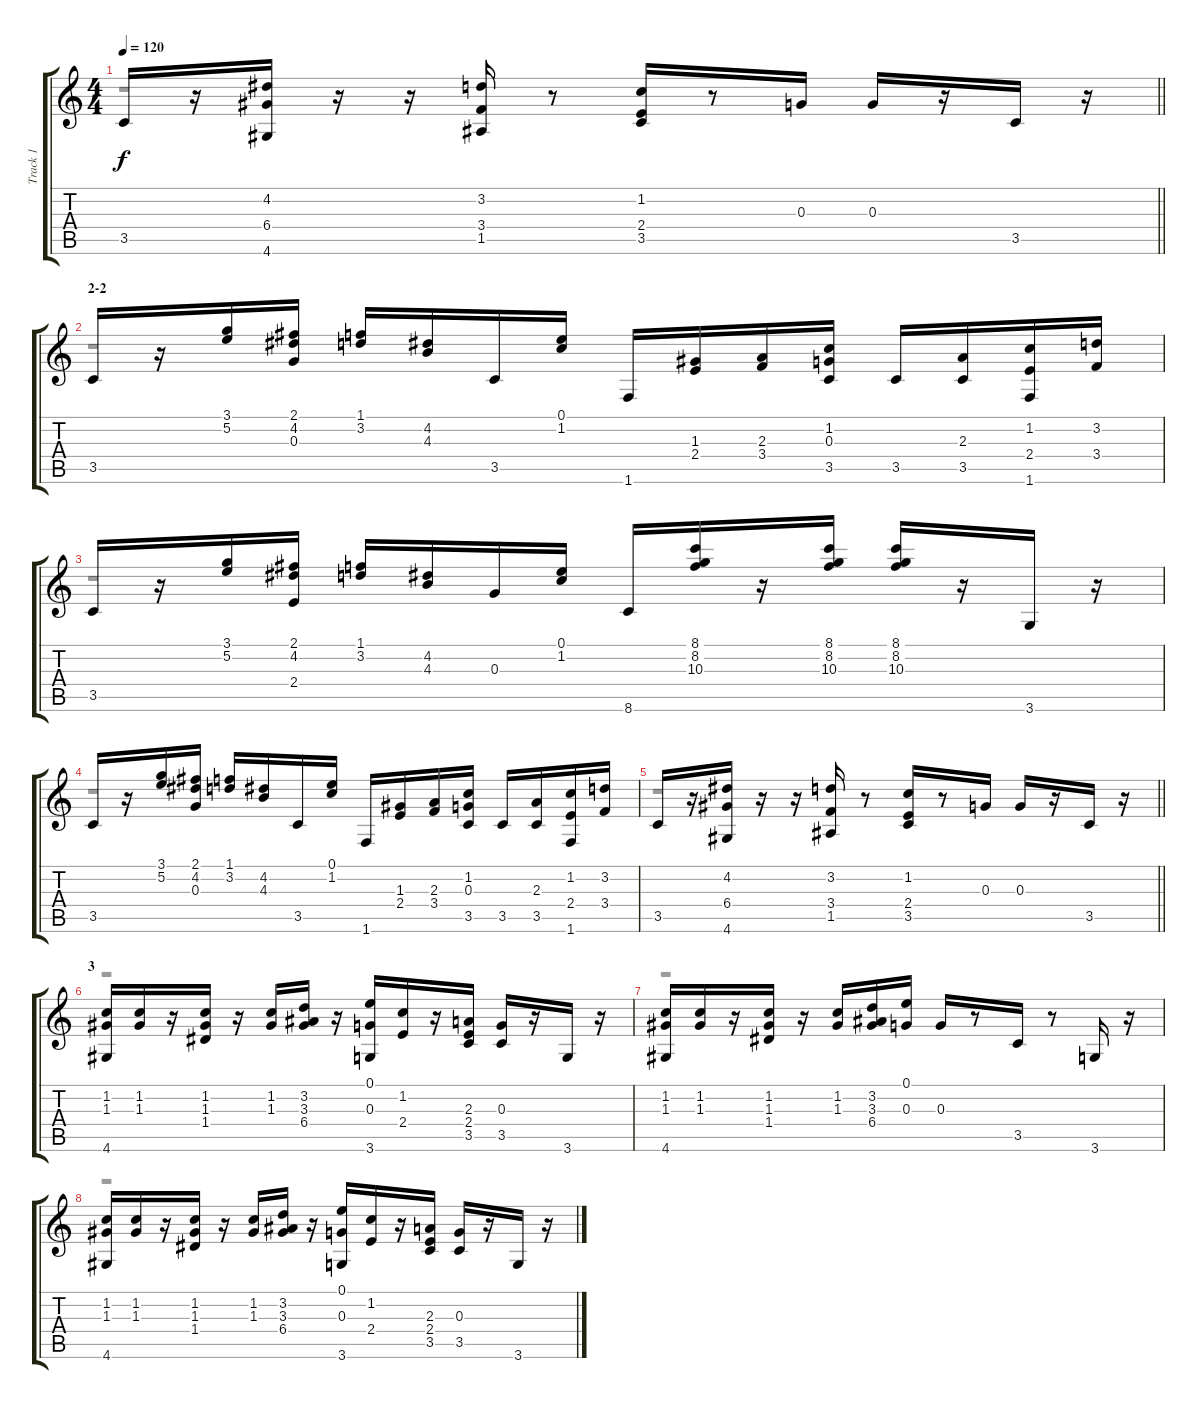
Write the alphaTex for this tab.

\track ("Track 1" "Track 1") {instrument acousticguitarsteel}
\staff {score tabs}
\tuning (E4 B3 G3 D3 A2 E2) {hide}
\voice
\ts (4 4)
\tempo 120
\clef g2
\barLineRight lightlight
\ks c
3.5.16{dy f} r.16 (4.2 6.4 4.6).16 r.16 r.16 (3.2 3.4 1.5).16 r.8 (1.2 2.4 3.5).16 r.8 0.3.16 0.3.16 r.16 3.5.16 r.16 |
\section ("" "2-2")
3.5.16 r.16 (3.1 5.2).16 (2.1 4.2 0.3).16 (1.1 3.2).16 (4.2 4.3).16 3.5.16 (0.1 1.2).16 1.6.16 (1.3 2.4).16 (2.3 3.4).16 (1.2 0.3 3.5).16 3.5.16 (2.3 3.5).16 (1.2 2.4 1.6).16 (3.2 3.4).16 |
3.5.16 r.16 (3.1 5.2).16 (2.1 4.2 2.4).16 (1.1 3.2).16 (4.2 4.3).16 0.3.16 (0.1 1.2).16 8.6.16 (8.1 8.2 10.3).16 r.16 (8.1 8.2 10.3).16 (8.1 8.2 10.3).16 r.16 3.6.16 r.16 |
3.5.16 r.16 (3.1 5.2).16 (2.1 4.2 0.3).16 (1.1 3.2).16 (4.2 4.3).16 3.5.16 (0.1 1.2).16 1.6.16 (1.3 2.4).16 (2.3 3.4).16 (1.2 0.3 3.5).16 3.5.16 (2.3 3.5).16 (1.2 2.4 1.6).16 (3.2 3.4).16 |
\barLineRight lightlight
3.5.16 r.16 (4.2 6.4 4.6).16 r.16 r.16 (3.2 3.4 1.5).16 r.8 (1.2 2.4 3.5).16 r.8 0.3.16 0.3.16 r.16 3.5.16 r.16 |
\section ("" "3")
(1.2 1.3 4.6).16 (1.2 1.3).16 r.16 (1.2 1.3 1.4).16 r.16 (1.2 1.3).16 (3.2 3.3 6.4).16 r.16 (0.1 0.3 3.6).16 (1.2 2.4).16 r.16 (2.3 2.4 3.5).16 (0.3 3.5).16 r.16 3.6.16 r.16 |
(1.2 1.3 4.6).16 (1.2 1.3).16 r.16 (1.2 1.3 1.4).16 r.16 (1.2 1.3).16 (3.2 3.3 6.4).16 (0.1 0.3).16 0.3.16 r.8 3.5.16 r.8 3.6.16 r.16 |
(1.2 1.3 4.6).16 (1.2 1.3).16 r.16 (1.2 1.3 1.4).16 r.16 (1.2 1.3).16 (3.2 3.3 6.4).16 r.16 (0.1 0.3 3.6).16 (1.2 2.4).16 r.16 (2.3 2.4 3.5).16 (0.3 3.5).16 r.16 3.6.16 r.16
\voice
\clef g2
\ottava regular
\simile none
\barLineRight lightlight
\ks c
r.1{dy f} |
r.1 |
r.1 |
r.1 |
\barLineRight lightlight
r.1 |
r.1 |
r.1 |
r.1
